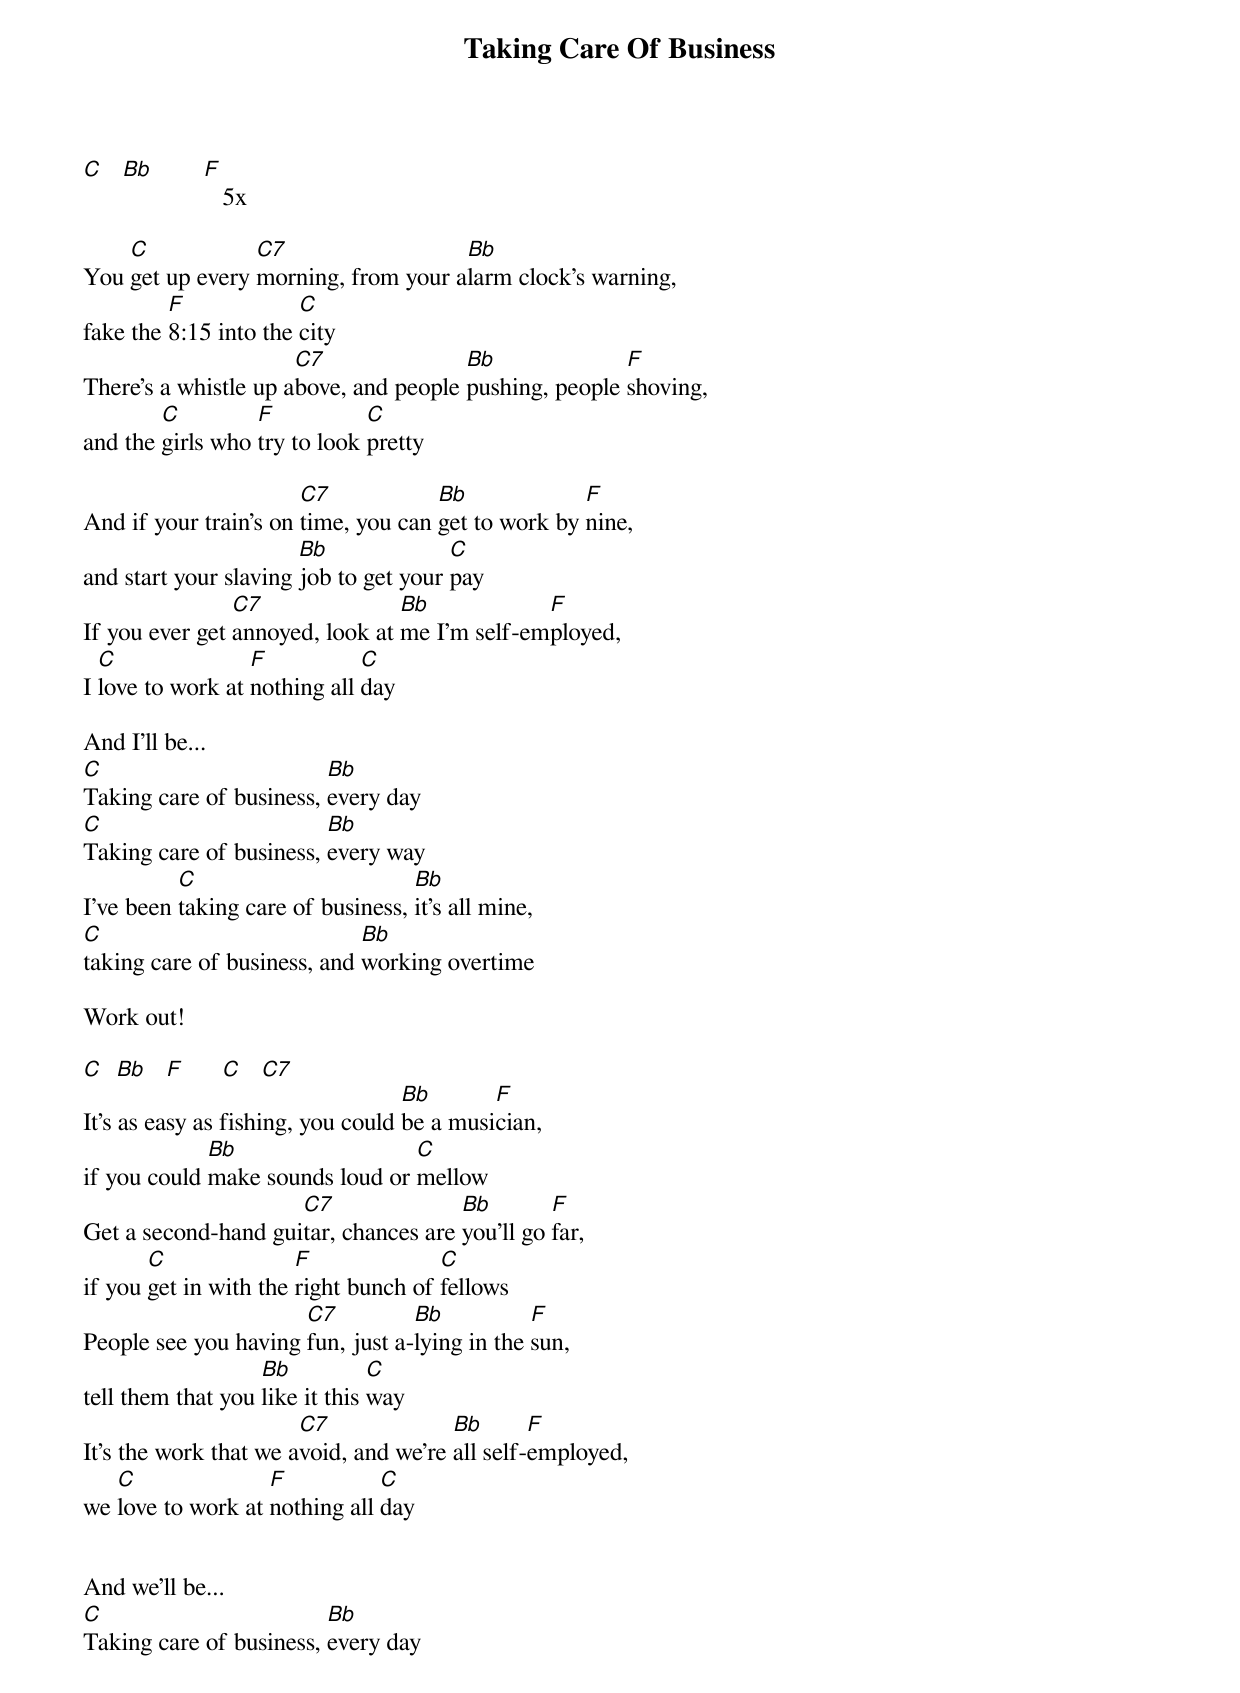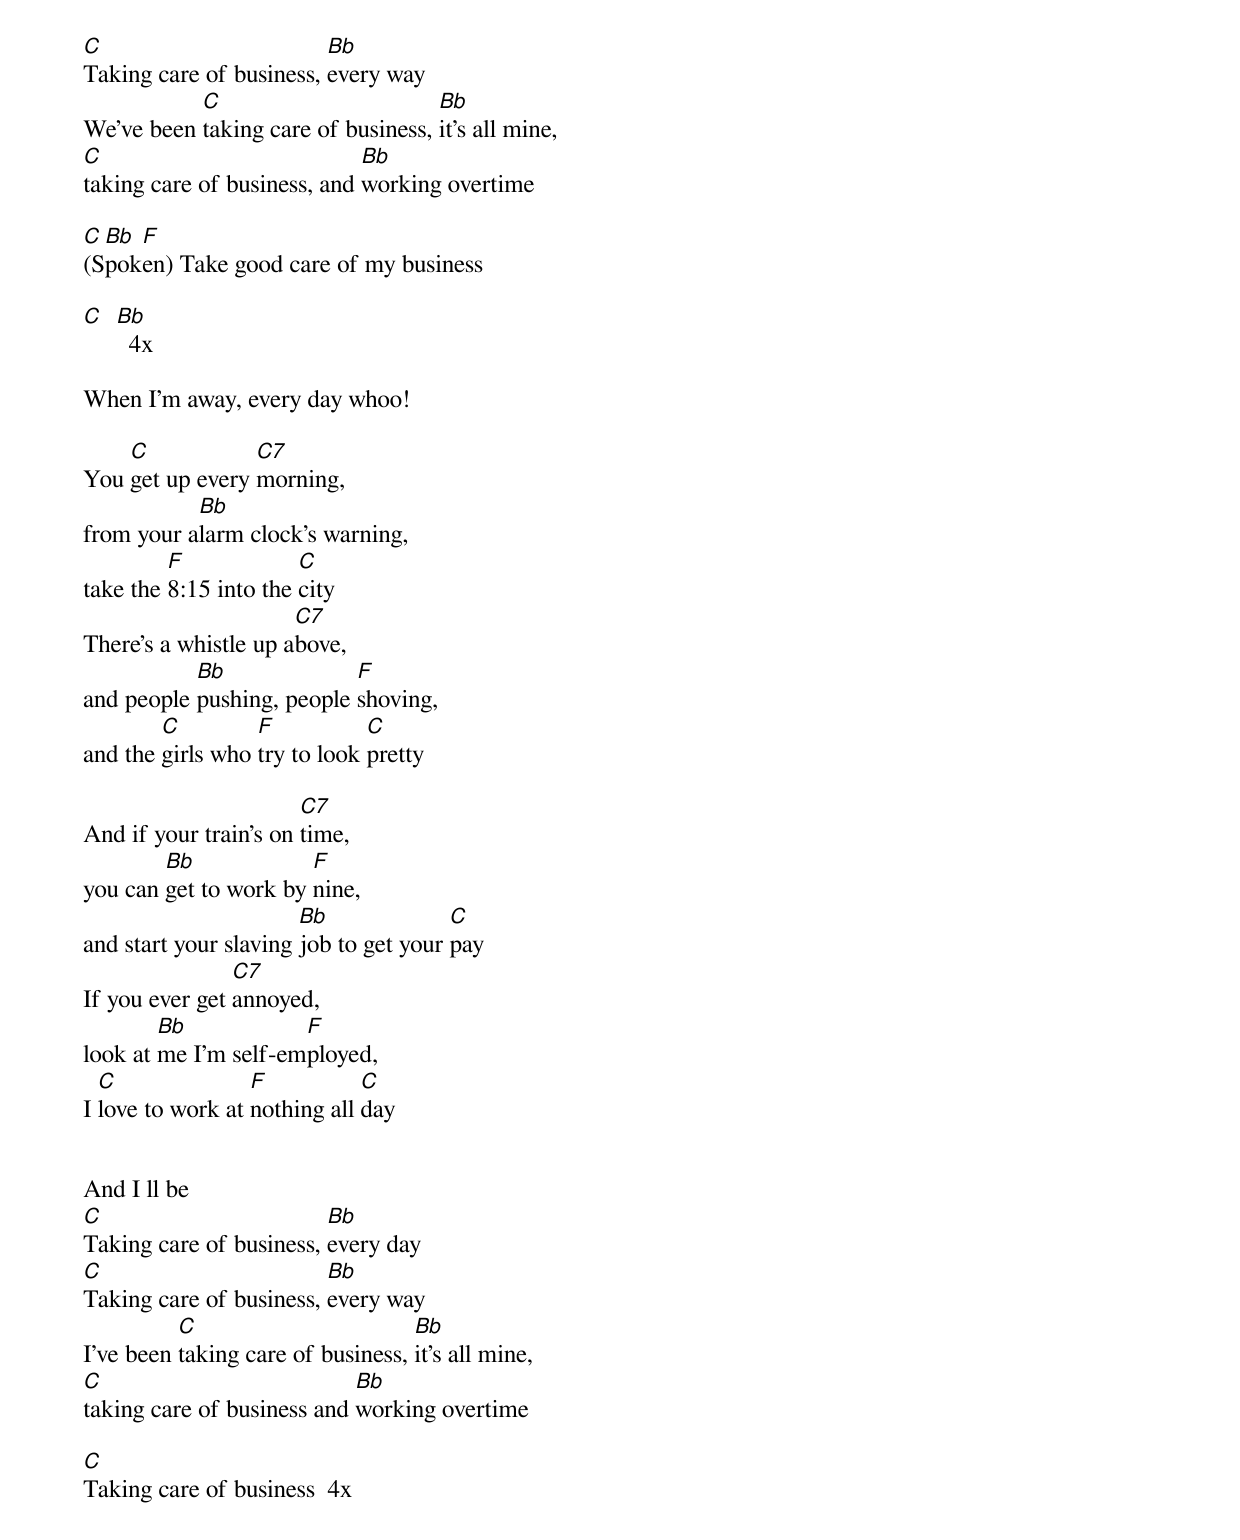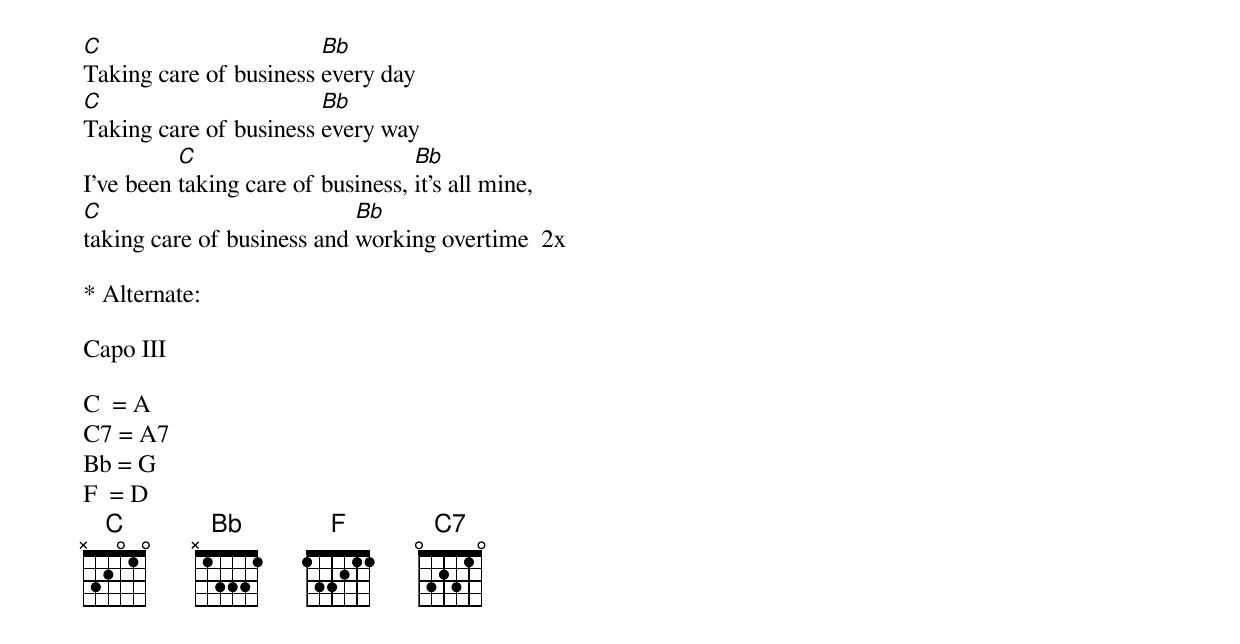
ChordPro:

{title:Taking Care Of Business}

[C]   [Bb]        [F]   5x

You [C]get up every [C7]morning, from your a[Bb]larm clock's warning,
fake the [F]8:15 into the [C]city
There's a whistle up a[C7]bove, and people [Bb]pushing, people [F]shoving,
and the [C]girls who [F]try to look [C]pretty

And if your train's on [C7]time, you can [Bb]get to work by [F]nine,
and start your slaving [Bb]job to get your [C]pay
If you ever get [C7]annoyed, look at [Bb]me I'm self-em[F]ployed,
I [C]love to work at [F]nothing all [C]day

And I'll be...
[C]Taking care of business, [Bb]every day
[C]Taking care of business, [Bb]every way
I've been [C]taking care of business, [Bb]it's all mine,
[C]taking care of business, and [Bb]working overtime

Work out!

[C]  [Bb]   [F]      [C]   [C7]
It's as easy as fishing, you could [Bb]be a musi[F]cian,
if you could [Bb]make sounds loud or [C]mellow
Get a second-hand gui[C7]tar, chances are [Bb]you'll go [F]far,
if you [C]get in with the [F]right bunch of [C]fellows
People see you having [C7]fun, just a-[Bb]lying in the [F]sun,
tell them that you [Bb]like it this [C]way
It's the work that we a[C7]void, and we're [Bb]all self-[F]employed,
we [C]love to work at [F]nothing all [C]day


And we'll be...
[C]Taking care of business, [Bb]every day
[C]Taking care of business, [Bb]every way
We've been [C]taking care of business, [Bb]it's all mine,
[C]taking care of business, and [Bb]working overtime

[C](S[Bb]pok[F]en) Take good care of my business

[C]  [Bb]  4x

When I'm away, every day whoo!

You [C]get up every [C7]morning,
from your a[Bb]larm clock's warning,
take the [F]8:15 into the [C]city
There's a whistle up a[C7]bove,
and people [Bb]pushing, people [F]shoving,
and the [C]girls who [F]try to look [C]pretty

And if your train's on [C7]time,
you can [Bb]get to work by [F]nine,
and start your slaving [Bb]job to get your [C]pay
If you ever get [C7]annoyed,
look at [Bb]me I'm self-em[F]ployed,
I [C]love to work at [F]nothing all [C]day


And I ll be
[C]Taking care of business, [Bb]every day
[C]Taking care of business, [Bb]every way
I've been [C]taking care of business, [Bb]it's all mine,
[C]taking care of business and [Bb]working overtime

[C]Taking care of business  4x

[C]Taking care of business [Bb]every day
[C]Taking care of business [Bb]every way
I've been [C]taking care of business, [Bb]it's all mine,
[C]taking care of business and [Bb]working overtime  2x

* Alternate:

Capo III

C  = A
C7 = A7
Bb = G
F  = D
